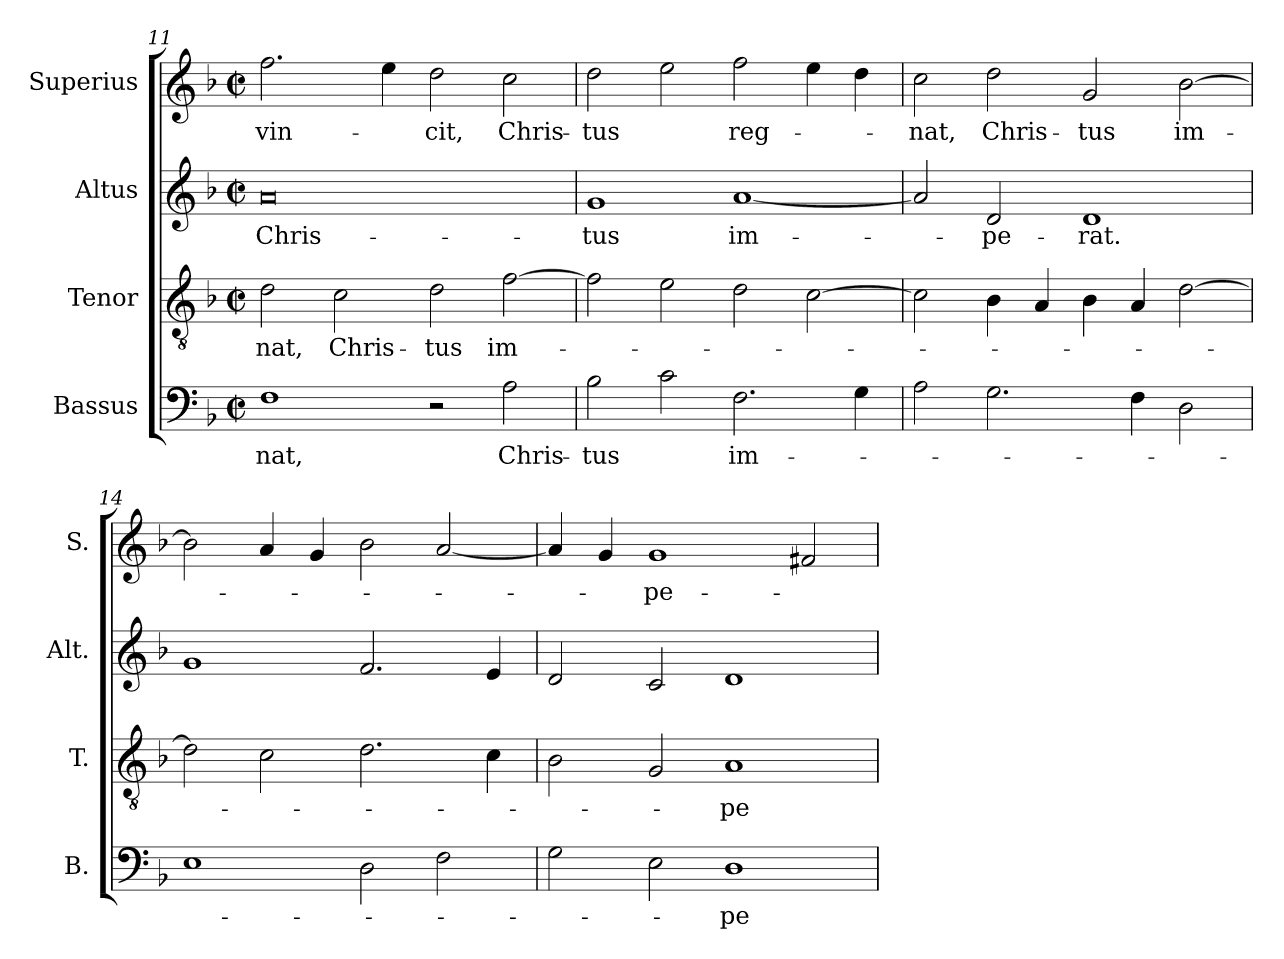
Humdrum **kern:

**kern	**text	**kern	**text	**kern	**text	**kern	**text
*part4	*part4	*part3	*part3	*part2	*part2	*part1	*part1
*staff4	*staff4	*staff3	*staff3	*staff2	*staff2	*staff1	*staff1
*I"Bassus	*	*I"Tenor	*	*I"Altus	*	*I"Superius	*
*I'B.	*	*I'T.	*	*I'Alt.	*	*I'S.	*
*clefF4	*	*clefGv2	*	*clefG2	*	*clefG2	*
*	*	*ITrd7c12	*	*	*	*	*
*k[b-]	*	*k[b-]	*	*k[b-]	*	*k[b-]	*
*F:	*	*F:	*	*F:	*	*F:	*
*M2/2	*	*M2/2	*	*M2/2	*	*M2/2	*
*met(c|)	*	*met(c|)	*	*met(c|)	*	*met(c|)	*
=11	=11	=11	=11	=11	=11	=11	=11
!	!LO:LY:b:color=#000000	!	!	!	!	!	!
!	!	!	!LO:LY:b:color=#000000	!	!	!	!
!	!	!	!	!	!LO:LY:b:color=#000000	!	!
!	!	!	!	!	!	!	!LO:LY:b:color=#000000
1Fi	-nat,	2Di\	-nat,	0ai	Chris-	2.ffi\	vin-
!	!	!	!LO:LY:b:color=#000000	!	!	!	!
.	.	2Ci\	Chris-	.	.	.	.
.	.	.	.	.	.	4eei\	.
!	!	!	!LO:LY:b:color=#000000	!	!	!	!
!	!	!	!	!	!	!	!LO:LY:b:color=#000000
2r	.	2Di\	-tus	.	.	2ddi\	-cit,
!	!LO:LY:b:color=#000000	!	!	!	!	!	!
!	!	!	!LO:LY:b:color=#000000	!	!	!	!
!	!	!	!	!	!	!	!LO:LY:b:color=#000000
2Ai\	Chris-	[>2Fi\	im-	.	.	2cci\	Chris-
=12	=12	=12	=12	=12	=12	=12	=12
!	!LO:LY:b:color=#000000	!	!	!	!	!	!
!	!	!	!	!	!LO:LY:b:color=#000000	!	!
!	!	!	!	!	!	!	!LO:LY:b:color=#000000
2B-i\	-tus	2Fi\]	.	1gi	-tus	2ddi\	-tus
2ci\	.	2Ei\	.	.	.	2eei\	.
!	!LO:LY:b:color=#000000	!	!	!	!	!	!
!	!	!	!	!	!LO:LY:b:color=#000000	!	!
!	!	!	!	!	!	!	!LO:LY:b:color=#000000
2.Fi\	im-	2Di\	.	[<1ai	im-	2ffi\	reg-
.	.	[>2Ci\	.	.	.	4eei\	.
4Gi\	.	.	.	.	.	4ddi\	.
!!LO:PB:g=z
=13	=13	=13	=13	=13	=13	=13	=13
!	!	!	!	!	!	!	!LO:LY:b:color=#000000
2Ai\	.	2Ci\]	.	2ai/]	.	2cci\	-nat,
!	!	!	!	!	!LO:LY:b:color=#000000	!	!
!	!	!	!	!	!	!	!LO:LY:b:color=#000000
2.Gi\	.	4BB-i\	.	2di/	-pe-	2ddi\	Chris-
.	.	4AAi/	.	.	.	.	.
!	!	!	!	!	!LO:LY:b:color=#000000	!	!
!	!	!	!	!	!	!	!LO:LY:b:color=#000000
.	.	4BB-i\	.	1di	-rat.	2gi/	-tus
4Fi\	.	4AAi/	.	.	.	.	.
!	!	!	!	!	!	!	!LO:LY:b:color=#000000
2Di\	.	[>2Di\	.	.	.	[>2b-i\	im-
=14	=14	=14	=14	=14	=14	=14	=14
1Ei	.	2Di\]	.	1gi	.	2b-i\]	.
.	.	2Ci\	.	.	.	4ai/	.
.	.	.	.	.	.	4gi/	.
2Di\	.	2.Di\	.	2.fi/	.	2b-i\	.
2Fi\	.	.	.	.	.	[<2ai/	.
.	.	4Ci\	.	4ei/	.	.	.
=15	=15	=15	=15	=15	=15	=15	=15
2Gi\	.	2BB-i\	.	2di/	.	4ai/]	.
.	.	.	.	.	.	4gi/	.
!	!	!	!	!	!	!	!LO:LY:b:color=#000000
2Ei\	.	2GGi/	.	2ci/	.	1gi	-pe-
!	!LO:LY:b:color=#000000	!	!	!	!	!	!
!	!	!	!LO:LY:b:color=#000000	!	!	!	!
1Di	-pe-	1AAi	-pe-	1di	.	.	.
.	.	.	.	.	.	2f#Xi/	.
=	=	=	=	=	=	=	=
*-	*-	*-	*-	*-	*-	*-	*-
